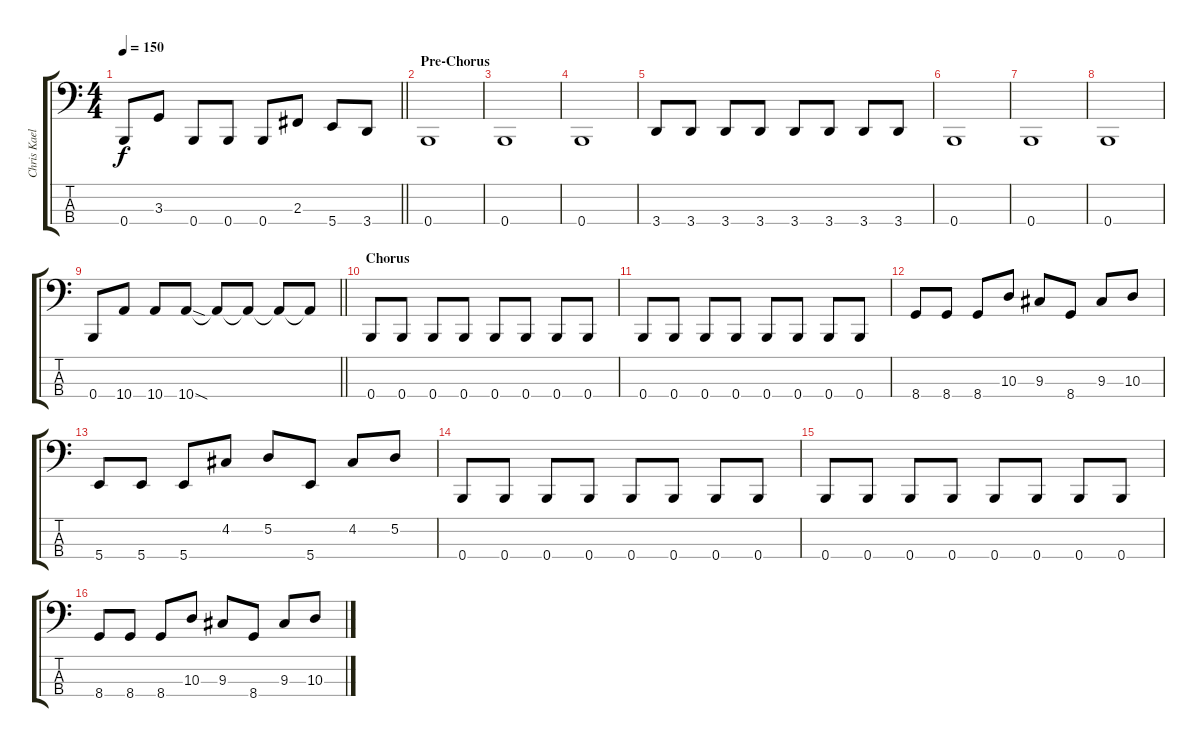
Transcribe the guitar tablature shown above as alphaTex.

\track ("Chris Kael – Bass Guitar" "Chris Kael") {instrument electricbasspick}
\staff {score tabs}
\tuning (D2 A1 E1 B0) {hide}
\ts (4 4)
\tempo 150
\clef f4
\barLineRight lightlight
\ks c
0.4.8{dy f} 3.3.8 0.4.8 0.4.8 0.4.8 2.3.8 5.4.8 3.4.8 |
\section ("" "Pre-Chorus")
0.4.1 |
0.4.1 |
0.4.1 |
3.4.8 3.4.8 3.4.8 3.4.8 3.4.8 3.4.8 3.4.8 3.4.8 |
0.4.1 |
0.4.1 |
0.4.1 |
\barLineRight lightlight
0.4.8 10.4.8 10.4.8 10.4{sod}.8 10.4{t}.8 10.4{t}.8 10.4{t}.8 10.4{t}.8 |
\section ("" "Chorus")
0.4.8 0.4.8 0.4.8 0.4.8 0.4.8 0.4.8 0.4.8 0.4.8 |
0.4.8 0.4.8 0.4.8 0.4.8 0.4.8 0.4.8 0.4.8 0.4.8 |
8.4.8 8.4.8 8.4.8 10.3.8 9.3.8 8.4.8 9.3.8 10.3.8 |
5.4.8 5.4.8 5.4.8 4.2.8 5.2.8 5.4.8 4.2.8 5.2.8 |
0.4.8 0.4.8 0.4.8 0.4.8 0.4.8 0.4.8 0.4.8 0.4.8 |
0.4.8 0.4.8 0.4.8 0.4.8 0.4.8 0.4.8 0.4.8 0.4.8 |
8.4.8 8.4.8 8.4.8 10.3.8 9.3.8 8.4.8 9.3.8 10.3.8
